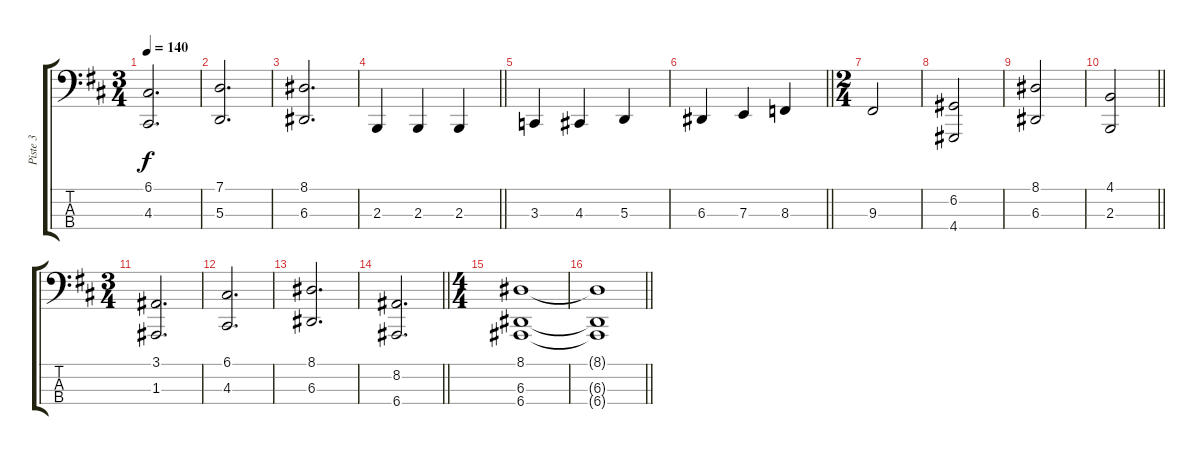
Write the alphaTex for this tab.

\track ("Piste 3" "Piste 3") {instrument electricpiano1}
\staff {score tabs}
\tuning (G2 D2 A1 E1) {hide}
\ts (3 4)
\tempo 140
\clef f4
\ks d
(6.1 4.3).2{d dy f} |
(7.1 5.3).2{d} |
(8.1 6.3).2{d} |
\barLineRight lightlight
2.3.4 2.3.4 2.3.4 |
3.3.4 4.3.4 5.3.4 |
\barLineRight lightlight
6.3.4 7.3.4 8.3.4 |
\ts (2 4)
9.3.2 |
(6.2 4.4).2 |
(8.1 6.3).2 |
\barLineRight lightlight
(4.1 2.3).2 |
\ts (3 4)
(3.1 1.3).2{d volume 13 balance 8 instrument electricpiano1} |
(6.1 4.3).2{d} |
(8.1 6.3).2{d} |
\barLineRight lightlight
(8.2 6.4).2{d} |
\ts (4 4)
(8.1 6.3 6.4).1 |
\barLineRight lightlight
(8.1{t} 6.3{t} 6.4{t}).1
